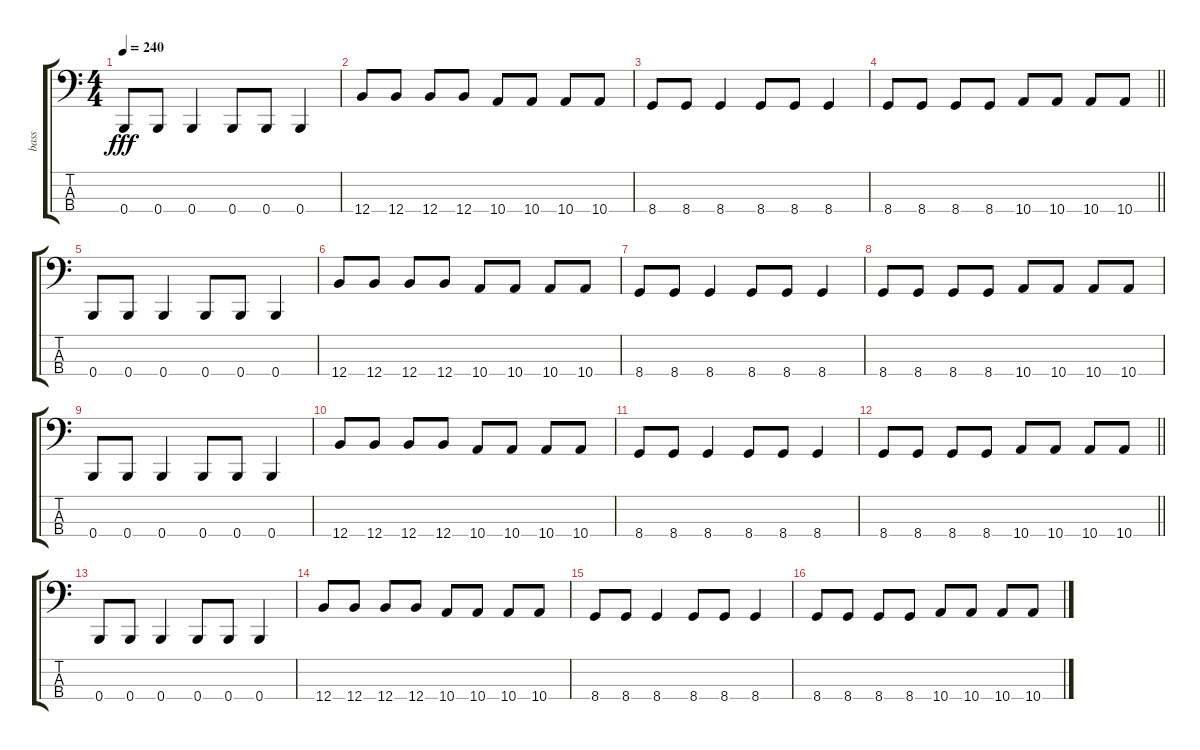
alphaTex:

\track ("bass" "bass") {instrument electricbasspick}
\staff {score tabs}
\tuning (E2 B1 Gb1 B0) {hide}
\ts (4 4)
\tempo 240
\clef f4
\ks c
0.4.8{dy fff} 0.4.8 0.4.4 0.4.8 0.4.8 0.4.4 |
12.4.8 12.4.8 12.4.8 12.4.8 10.4.8 10.4.8 10.4.8 10.4.8 |
8.4.8 8.4.8 8.4.4 8.4.8 8.4.8 8.4.4 |
\barLineRight lightlight
8.4.8 8.4.8 8.4.8 8.4.8 10.4.8 10.4.8 10.4.8 10.4.8 |
\section ("" "")
0.4.8 0.4.8 0.4.4 0.4.8 0.4.8 0.4.4 |
12.4.8 12.4.8 12.4.8 12.4.8 10.4.8 10.4.8 10.4.8 10.4.8 |
8.4.8 8.4.8 8.4.4 8.4.8 8.4.8 8.4.4 |
8.4.8 8.4.8 8.4.8 8.4.8 10.4.8 10.4.8 10.4.8 10.4.8 |
0.4.8 0.4.8 0.4.4 0.4.8 0.4.8 0.4.4 |
12.4.8 12.4.8 12.4.8 12.4.8 10.4.8 10.4.8 10.4.8 10.4.8 |
8.4.8 8.4.8 8.4.4 8.4.8 8.4.8 8.4.4 |
\barLineRight lightlight
8.4.8 8.4.8 8.4.8 8.4.8 10.4.8 10.4.8 10.4.8 10.4.8 |
\section ("" "")
0.4.8 0.4.8 0.4.4 0.4.8 0.4.8 0.4.4 |
12.4.8 12.4.8 12.4.8 12.4.8 10.4.8 10.4.8 10.4.8 10.4.8 |
8.4.8 8.4.8 8.4.4 8.4.8 8.4.8 8.4.4 |
8.4.8 8.4.8 8.4.8 8.4.8 10.4.8 10.4.8 10.4.8 10.4.8
